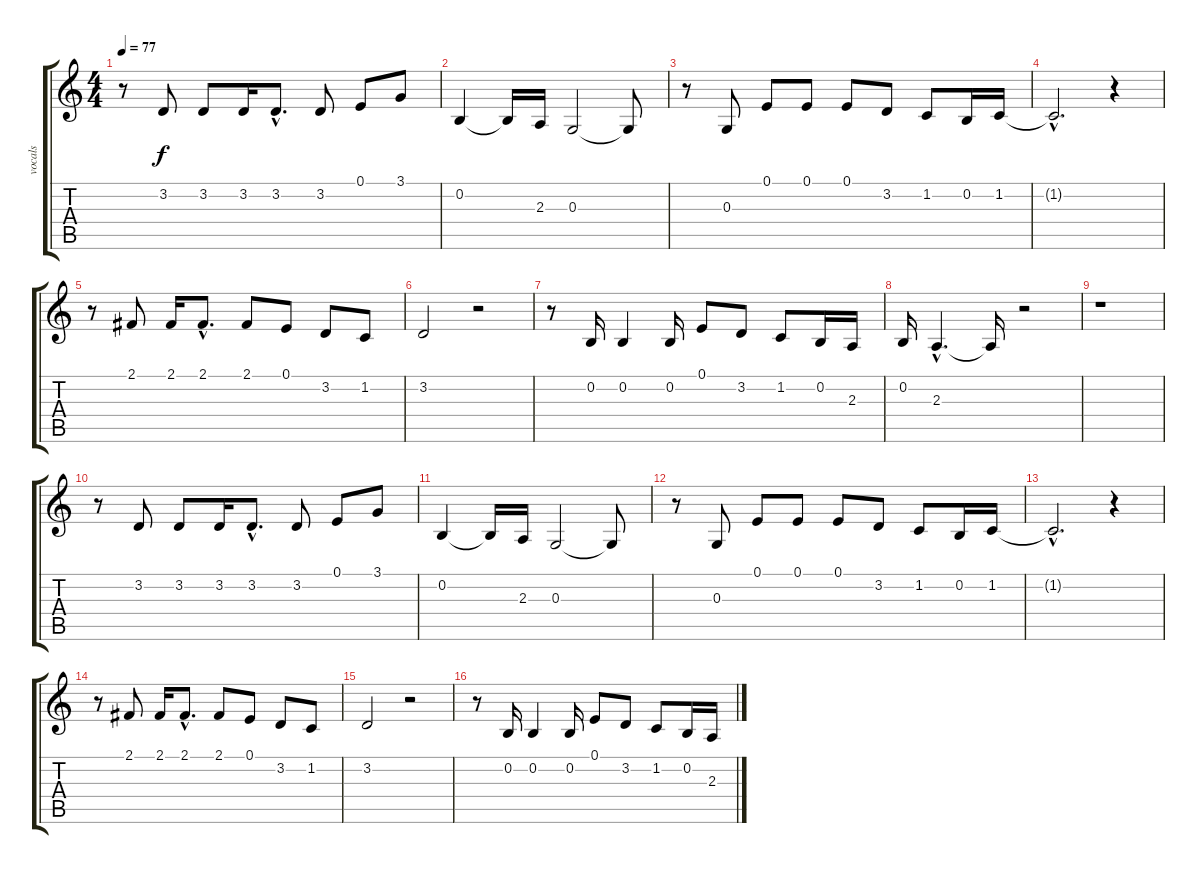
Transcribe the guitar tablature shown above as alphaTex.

\track ("vocals" "vocals") {instrument oboe}
\staff {score tabs}
\tuning (E4 B3 G3 D3 A2 E2) {hide}
\ts (4 4)
\tempo 77
\clef g2
\ks c
r.8{dy f} 3.2.8 3.2.8 3.2.16 3.2{hac}.8{d} 3.2.8 0.1.8 3.1.8 |
0.2.4 0.2{t}.16 2.3.16 0.3.2 0.3{t}.8 |
r.8 0.3.8 0.1.8 0.1.8 0.1.8 3.2.8 1.2.8 0.2.16 1.2.16 |
1.2{hac t}.2{d} r.4 |
r.8 2.1.8 2.1.16 2.1{hac}.8{d} 2.1.8 0.1.8 3.2.8 1.2.8 |
3.2.2 r.2 |
r.8 0.2.16 0.2.4 0.2.16 0.1.8 3.2.8 1.2.8 0.2.16 2.3.16 |
0.2.16 2.3{hac}.4{d} 2.3{t}.16 r.2 |
r.1 |
r.8 3.2.8 3.2.8 3.2.16 3.2{hac}.8{d} 3.2.8 0.1.8 3.1.8 |
0.2.4 0.2{t}.16 2.3.16 0.3.2 0.3{t}.8 |
r.8 0.3.8 0.1.8 0.1.8 0.1.8 3.2.8 1.2.8 0.2.16 1.2.16 |
1.2{hac t}.2{d} r.4 |
r.8 2.1.8 2.1.16 2.1{hac}.8{d} 2.1.8 0.1.8 3.2.8 1.2.8 |
3.2.2 r.2 |
r.8 0.2.16 0.2.4 0.2.16 0.1.8 3.2.8 1.2.8 0.2.16 2.3.16
